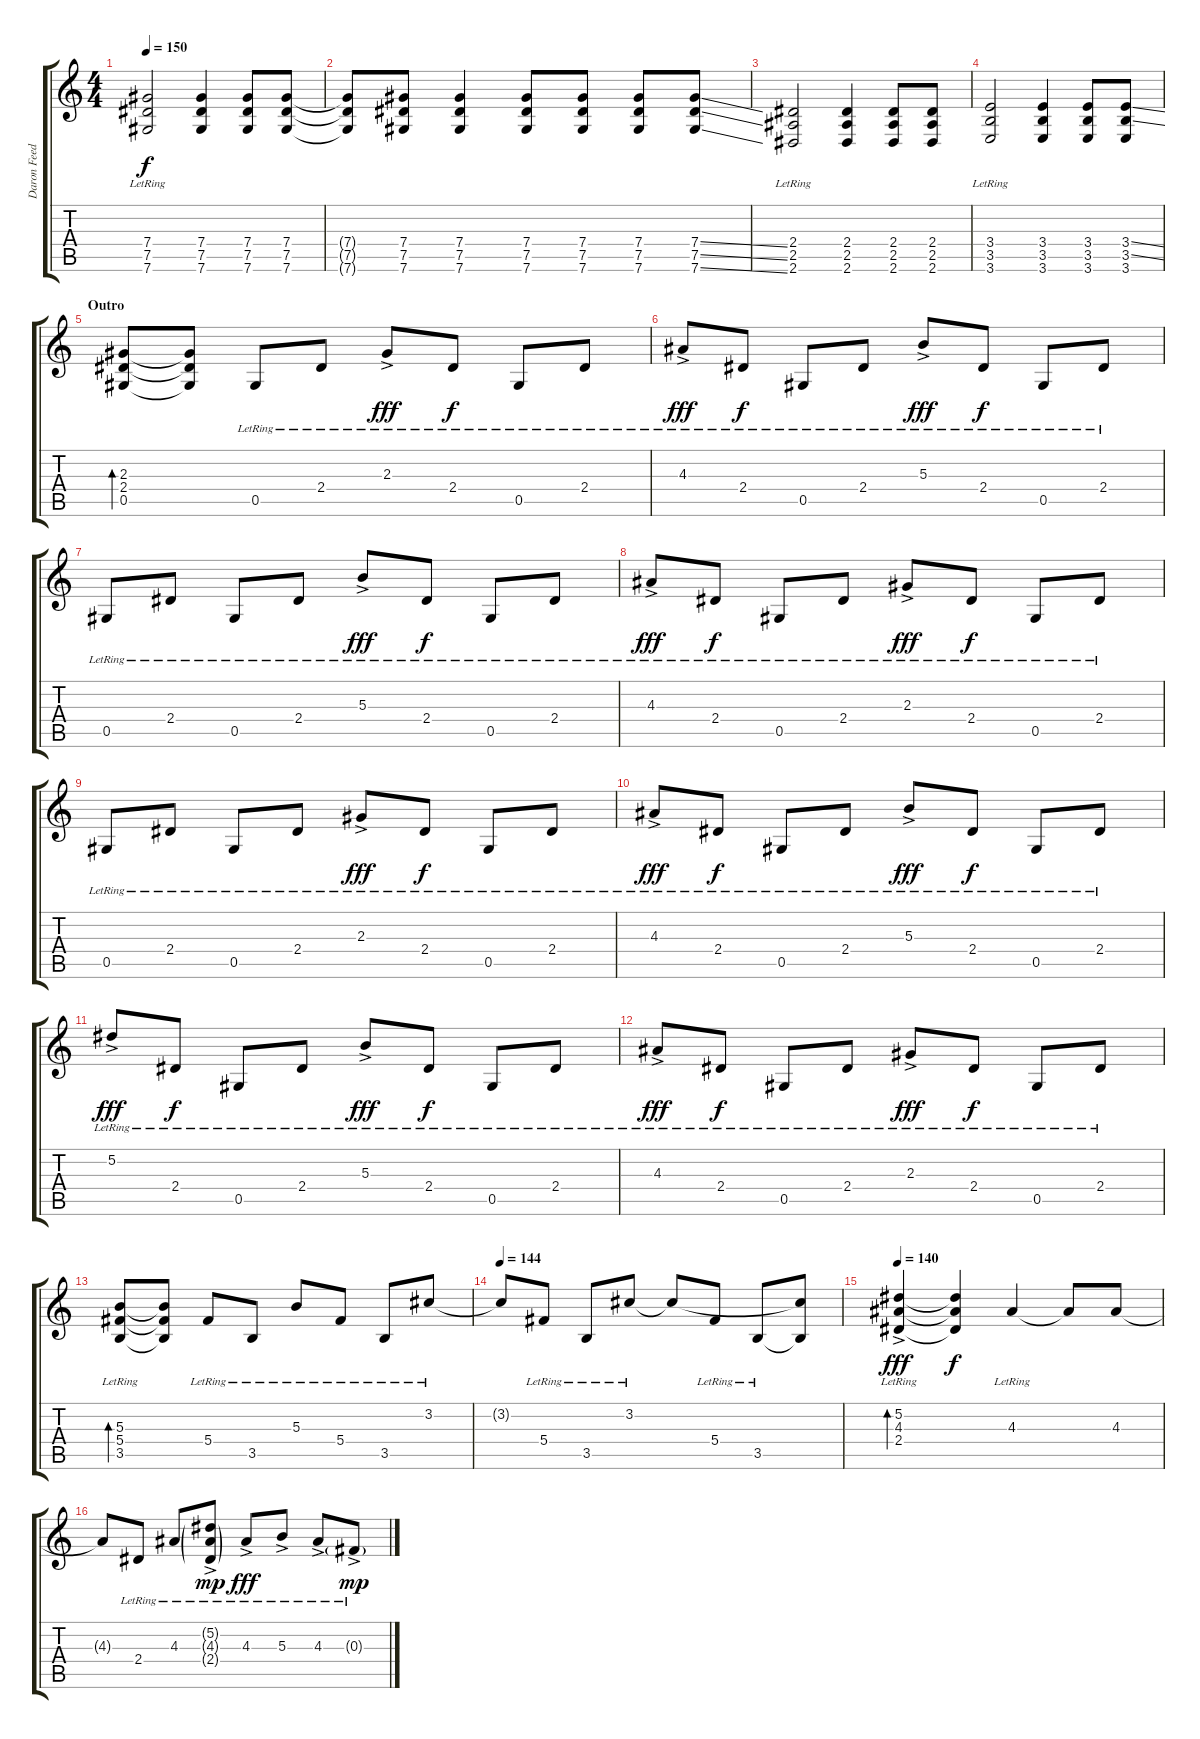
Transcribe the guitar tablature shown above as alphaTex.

\track ("Daron Feedback" "Daron Feed") {instrument electricguitarclean}
\staff {score tabs}
\tuning (Eb4 Bb3 Gb3 Db3 Ab2 Db2) {hide}
\ts (4 4)
\tempo 150
\clef g2
\ks c
(7.4{lr} 7.5{lr} 7.6{lr}).2{dy f} (7.4 7.5 7.6).4 (7.4 7.5 7.6).8 (7.4 7.5 7.6).8 |
(7.4{t} 7.5{t} 7.6{t}).8 (7.4 7.5 7.6).8 (7.4 7.5 7.6).4 (7.4 7.5 7.6).8 (7.4 7.5 7.6).8 (7.4 7.5 7.6).8 (7.4{ss} 7.5{ss} 7.6{ss}).8 |
(2.4{lr} 2.5{lr} 2.6{lr}).2 (2.4 2.5 2.6).4 (2.4 2.5 2.6).8 (2.4 2.5 2.6).8 |
(3.4{lr} 3.5{lr} 3.6{lr}).2 (3.4 3.5 3.6).4 (3.4 3.5 3.6).8 (3.4{ss} 3.5{ss} 3.6).8 |
\section ("" "Outro")
(2.3 2.4 0.5).8{bd 120} (2.3{t} 2.4{t} 0.5{t}).8 0.5{lr}.8 2.4{lr}.8 2.3{ac lr}.8{dy fff} 2.4{lr}.8{dy f} 0.5{lr}.8 2.4{lr}.8 |
4.3{ac lr}.8{dy fff} 2.4{lr}.8{dy f} 0.5{lr}.8 2.4{lr}.8 5.3{ac lr}.8{dy fff} 2.4{lr}.8{dy f} 0.5{lr}.8 2.4{lr}.8 |
0.5{lr}.8 2.4{lr}.8 0.5{lr}.8 2.4{lr}.8 5.3{ac lr}.8{dy fff} 2.4{lr}.8{dy f} 0.5{lr}.8 2.4{lr}.8 |
4.3{ac lr}.8{dy fff} 2.4{lr}.8{dy f} 0.5{lr}.8 2.4{lr}.8 2.3{ac lr}.8{dy fff} 2.4{lr}.8{dy f} 0.5{lr}.8 2.4{lr}.8 |
0.5{lr}.8 2.4{lr}.8 0.5{lr}.8 2.4{lr}.8 2.3{ac lr}.8{dy fff} 2.4{lr}.8{dy f} 0.5{lr}.8 2.4{lr}.8 |
4.3{ac lr}.8{dy fff} 2.4{lr}.8{dy f} 0.5{lr}.8 2.4{lr}.8 5.3{ac lr}.8{dy fff} 2.4{lr}.8{dy f} 0.5{lr}.8 2.4{lr}.8 |
5.2{ac lr}.8{dy fff} 2.4{lr}.8{dy f} 0.5{lr}.8 2.4{lr}.8 5.3{ac lr}.8{dy fff} 2.4{lr}.8{dy f} 0.5{lr}.8 2.4{lr}.8 |
4.3{ac lr}.8{dy fff} 2.4{lr}.8{dy f} 0.5{lr}.8 2.4{lr}.8 2.3{ac lr}.8{dy fff} 2.4{lr}.8{dy f} 0.5{lr}.8 2.4{lr}.8 |
(5.3{lr} 5.4{lr} 3.5{lr}).8{bd 240} (5.3{t} 5.4{t} 3.5{t}).8 5.4{lr}.8 3.5{lr}.8 5.3{lr}.8 5.4{lr}.8 3.5{lr}.8 3.2{lr}.8 |
\tempo 144
3.2{t}.8 5.4{lr}.8 3.5{lr}.8 3.2{lr}.8 3.2{t}.8 5.4{lr}.8 3.5{lr}.8 (3.2{t} 3.5{t}).8 |
\tempo 140
(5.2{lr} 4.3{lr} 2.4{ac lr}).4{bd 240 dy fff} (5.2{t} 4.3{t} 2.4{t}).4{dy f} 4.3{lr}.4 4.3{t}.8 4.3.8 |
4.3{t}.8 2.4{lr}.8 4.3{lr}.8 (5.2{g lr} 4.3{g lr} 2.4{g ac lr}).8{dy mp} 4.3{ac lr}.8{dy fff} 5.3{ac lr}.8 4.3{ac lr}.8 0.3{g ac lr}.8{dy mp}
